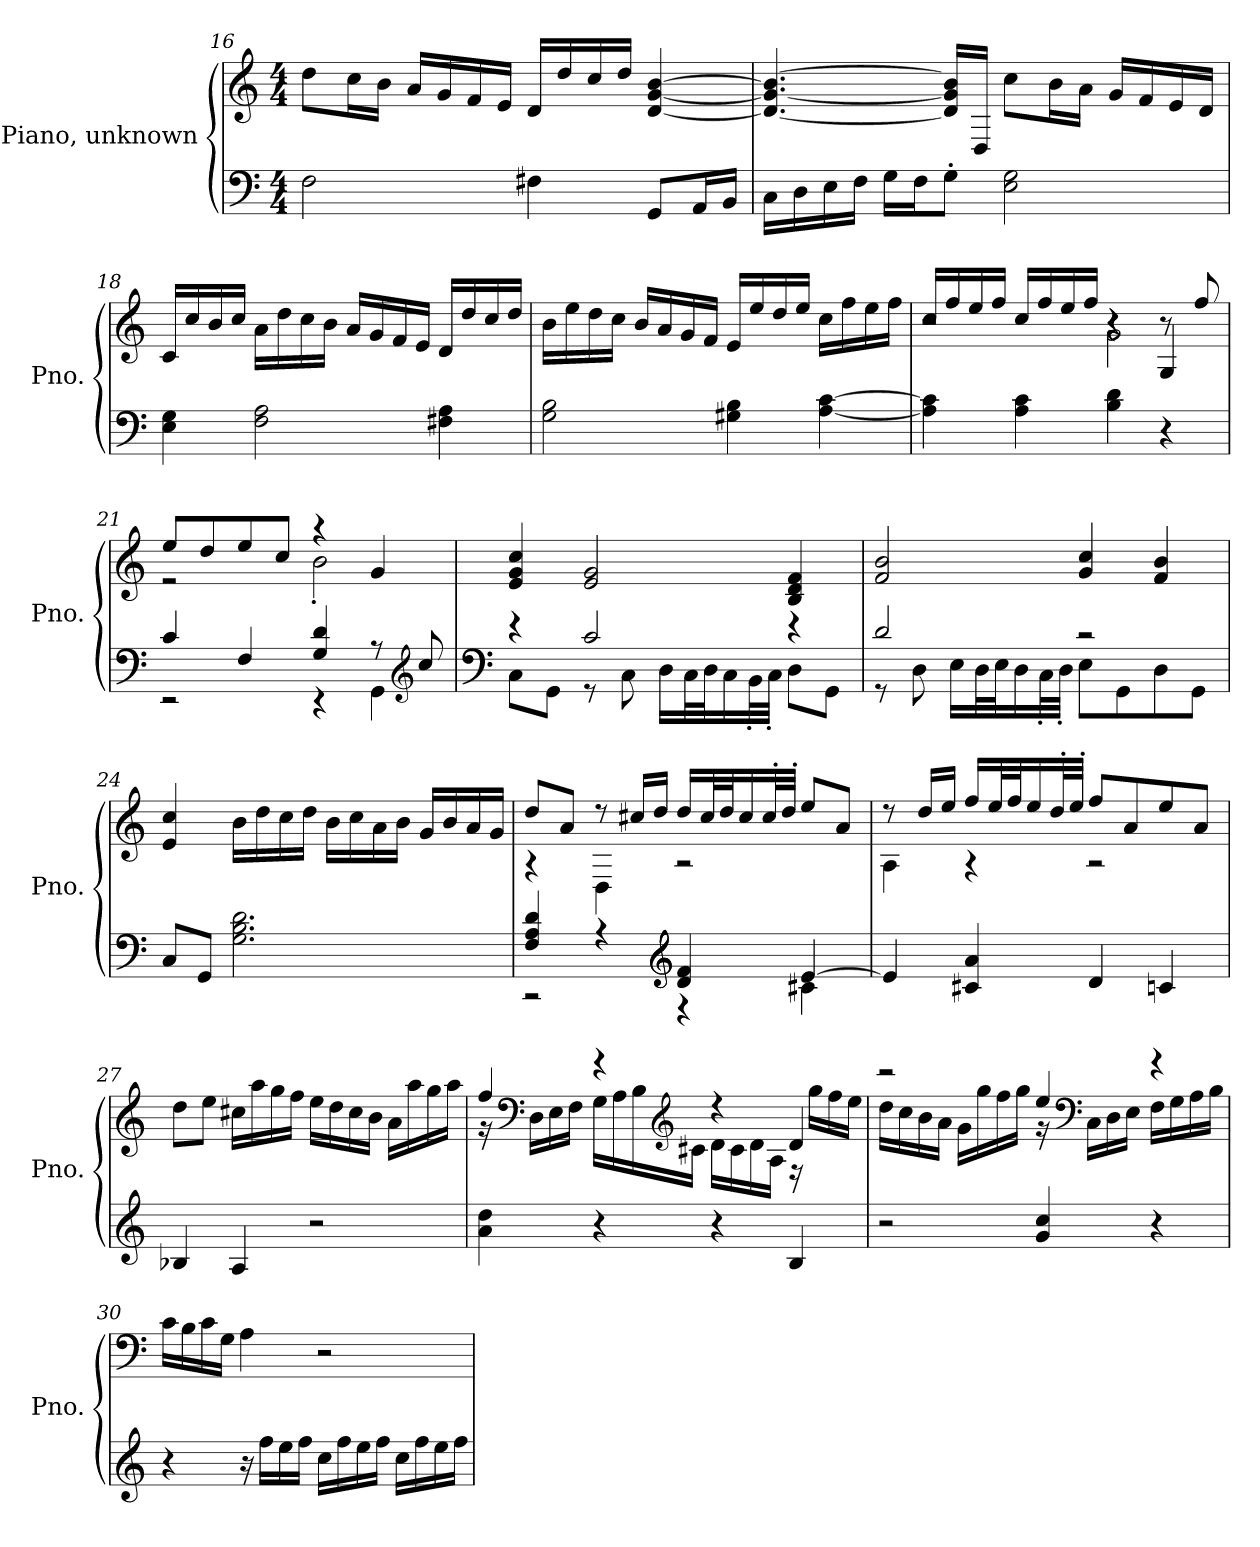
**kern	**kern
*part1	*part1
*staff2	*staff1
*I"Piano, unknown	*
*I'Pno.	*
*clefF4	*clefG2
*k[]	*k[]
*M4/4	*M4/4
=16	=16
2F\	8dd\L
.	16cc\L
.	16b\JJ
.	16a/LL
.	16g/
.	16f/
.	16e/JJ
4F#X\	16d/LL
.	16dd/
.	16cc/
.	16dd/JJ
8GG/L	[4d/ [4g/ [4b/
16AA/L	.
16BB/JJ	.
=17	=17
16C\LL	4.d/_ 4.g/_ 4.b/_
16D\	.
16E\	.
16F\JJ	.
16G\LL	.
16F\J	.
8G'\J	16d/] 16g/] 16b/]LL
.	16D/JJ
2E\ 2G\	8cc\L
.	16b\L
.	16a\JJ
.	16g/LL
.	16f/
.	16e/
.	16d/JJ
!!LO:LB:g=z
=18	=18
4E\ 4G\	16c/LL
.	16cc/
.	16b/
.	16cc/JJ
2F\ 2A\	16a\LL
.	16dd\
.	16cc\
.	16b\JJ
.	16a/LL
.	16g/
.	16f/
.	16e/JJ
4F#X\ 4A\	16d/LL
.	16dd/
.	16cc/
.	16dd/JJ
=19	=19
2G\ 2B\	16b\LL
.	16ee\
.	16dd\
.	16cc\JJ
.	16b/LL
.	16a/
.	16g/
.	16f/JJ
4G#X\ 4B\	16e/LL
.	16ee/
.	16dd/
.	16ee/JJ
[4A\ [4c\	16cc\LL
.	16ff\
.	16ee\
.	16ff\JJ
=20	=20
*	*^
*	*	*^
4A\] 4c\]	16cc/LL	2r	2r
.	16ff/	.	.
.	16ee/	.	.
.	16ff/JJ	.	.
4A\ 4c\	16cc/LL	.	.
.	16ff/	.	.
.	16ee/	.	.
.	16ff/JJ	.	.
4B\ 4d\	4r	2g\	4r
4r	8r	.	4G/
.	8ff/	.	.
*	*	*v	*v
!!LO:LB:g=z
=21	=21	=21
*^	*	*
4c/	2r	8ee/L	2r
.	.	8dd/	.
4F/	.	8ee/	.
.	.	8cc/J	.
4G/ 4d/	4r	4r	2b'\
8r	4GG\	4g/	.
*clefG2	*	*	*
8cc/	.	.	.
*	*	*v	*v
=22	=22	=22
*clefF4	*	*
4r	8C\L	4e/ 4g/ 4cc/
.	8GG\J	.
2c/	8r	2e/ 2g/
.	8C\	.
.	16D\LL	.
.	32C\L	.
.	32D\J	.
.	16C\	.
.	32BB'\L	.
.	32C'\JJJ	.
4r	8D\L	4B/ 4d/ 4f/
.	8GG\J	.
=23	=23	=23
2d/	8r	2f/ 2b/
.	8D\	.
.	16E\LL	.
.	32D\L	.
.	32E\J	.
.	16D\	.
.	32C'\L	.
.	32D'\JJJ	.
2r	8E\L	4g/ 4cc/
.	8GG\	.
.	8D\	4f/ 4b/
.	8GG\J	.
*v	*v	*
!!LO:LB:g=z
=24	=24
8C/L	4e/ 4cc/
8GG/J	.
2.G\ 2.B\ 2.d\	16b\LL
.	16dd\
.	16cc\
.	16dd\JJ
.	16b\LL
.	16cc\
.	16a\
.	16b\JJ
.	16g/LL
.	16b/
.	16a/
.	16g/JJ
=25	=25
*^	*^
4F/ 4A/ 4d/	2r	8dd/L	4r
.	.	8a/J	.
4r	.	8r	4D\
.	.	16cc#X/LL	.
.	.	16dd/JJ	.
*clefG2	*	*	*
4d/ 4f/	4r	16dd/LL	2r
.	.	32cc#/L	.
.	.	32dd/J	.
.	.	16cc#/	.
.	.	32cc#'/L	.
.	.	32dd'/JJJ	.
[4e/	4c#X\	8ee/L	.
.	.	8a/J	.
*v	*v	*	*
=26	=26	=26
4e/]	8r	4A\
.	16dd/LL	.
.	16ee/JJ	.
4c#X/ 4a/	16ff/LL	4r
.	32ee/L	.
.	32ff/J	.
.	16ee/	.
.	32dd'/L	.
.	32ee'/JJJ	.
4d/	8ff/L	2r
.	8a/	.
4cn/	8ee/	.
.	8a/J	.
*	*v	*v
!!LO:LB:g=z
=27	=27
4B-X/	8dd\L
.	8ee\J
4A/	16cc#X\LL
.	16aa\
.	16gg\
.	16ff\JJ
2r	16ee\LL
.	16dd\
.	16cc#\
.	16b\JJ
.	16a\LL
.	16aa\
.	16gg\
.	16aa\JJ
=28	=28
*	*^
4a\ 4dd\	4ff/	16r
*	*clefF4	*
.	.	16D\LL
.	.	16E\
.	.	16F\JJ
4r	4r	16G\LL
.	.	16A\
.	.	16B\
*	*clefG2	*
.	.	16c#X\JJ
4r	4r	16d\LL
.	.	16c#\
.	.	16d\
.	.	16A\JJ
4B/	4d/	16r
.	.	16gg\LL
.	.	16ff\
.	.	16ee\JJ
!!LO:LB:g=z	!!
=29	=29	=29
2r	2r	16dd\LL
.	.	16cc\
.	.	16b\
.	.	16a\JJ
.	.	16g\LL
.	.	16gg\
.	.	16ff\
.	.	16gg\JJ
4g/ 4cc/	4ee/	16r
*	*clefF4	*
.	.	16C\LL
.	.	16D\
.	.	16E\JJ
4r	4r	16F\LL
.	.	16G\
.	.	16A\
.	.	16B\JJ
*	*v	*v
=30	=30
4r	16c\LL
.	16B\
.	16c\
.	16G\JJ
16r	4A\
16ff\LL	.
16ee\	.
16ff\JJ	.
16cc\LL	2r
16ff\	.
16ee\	.
16ff\JJ	.
16cc\LL	.
16ff\	.
16ee\	.
16ff\JJ	.
=	=
*-	*-
